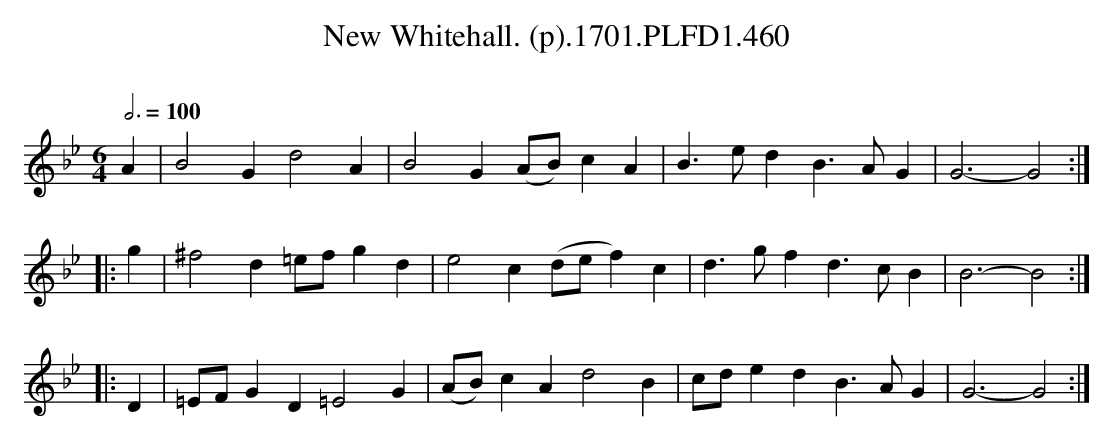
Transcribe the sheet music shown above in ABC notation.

X:1
T:New Whitehall. (p).1701.PLFD1.460
M:6/4
L:1/4
Q:3/4=100
O:
K:Gm
A|B2Gd2A|B2G(A/B/)cA|B>edB>AG|G3-G2:|
|:g|^f2d=e/f/gd|e2c(d/e/f)c|d>gfd>cB|B3-B2:|
|:D|=E/F/GD=E2G|(A/B/)cAd2B|c/d/edB>AG|G3-G2:|
